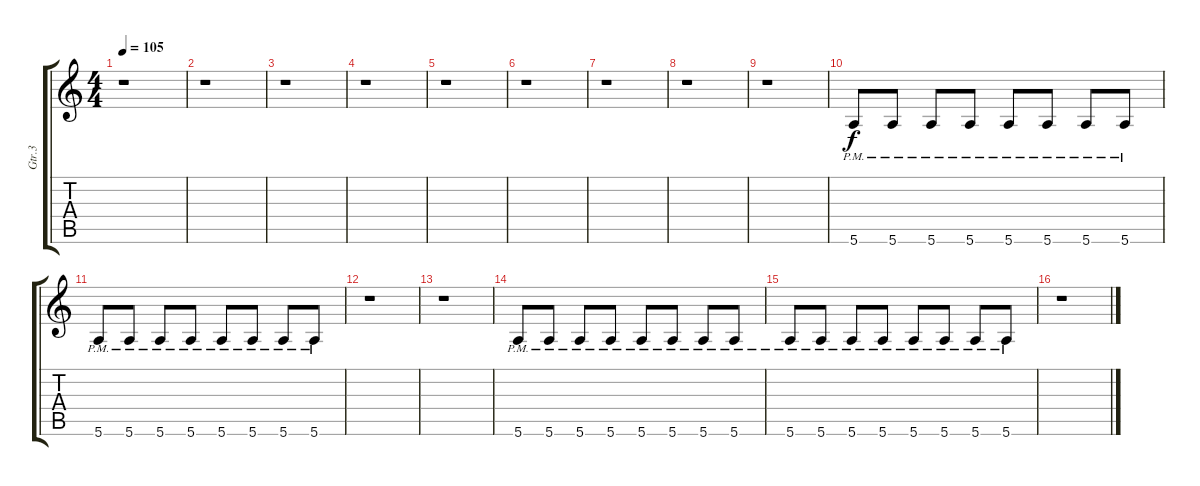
\track ("Gtr.3" "Gtr.3") {instrument distortionguitar}
\staff {score tabs}
\tuning (E4 B3 G3 D3 A2 E2) {hide}
\ts (4 4)
\tempo 105
\clef g2
\ks c
r.1{dy f} |
r.1 |
r.1 |
r.1 |
r.1 |
r.1 |
r.1 |
r.1 |
r.1 |
5.6{pm}.8 5.6{pm}.8 5.6{pm}.8 5.6{pm}.8 5.6{pm}.8 5.6{pm}.8 5.6{pm}.8 5.6{pm}.8 |
5.6{pm}.8 5.6{pm}.8 5.6{pm}.8 5.6{pm}.8 5.6{pm}.8 5.6{pm}.8 5.6{pm}.8 5.6{pm}.8 |
r.1 |
r.1 |
5.6{pm}.8 5.6{pm}.8 5.6{pm}.8 5.6{pm}.8 5.6{pm}.8 5.6{pm}.8 5.6{pm}.8 5.6{pm}.8 |
5.6{pm}.8 5.6{pm}.8 5.6{pm}.8 5.6{pm}.8 5.6{pm}.8 5.6{pm}.8 5.6{pm}.8 5.6{pm}.8 |
r.1
